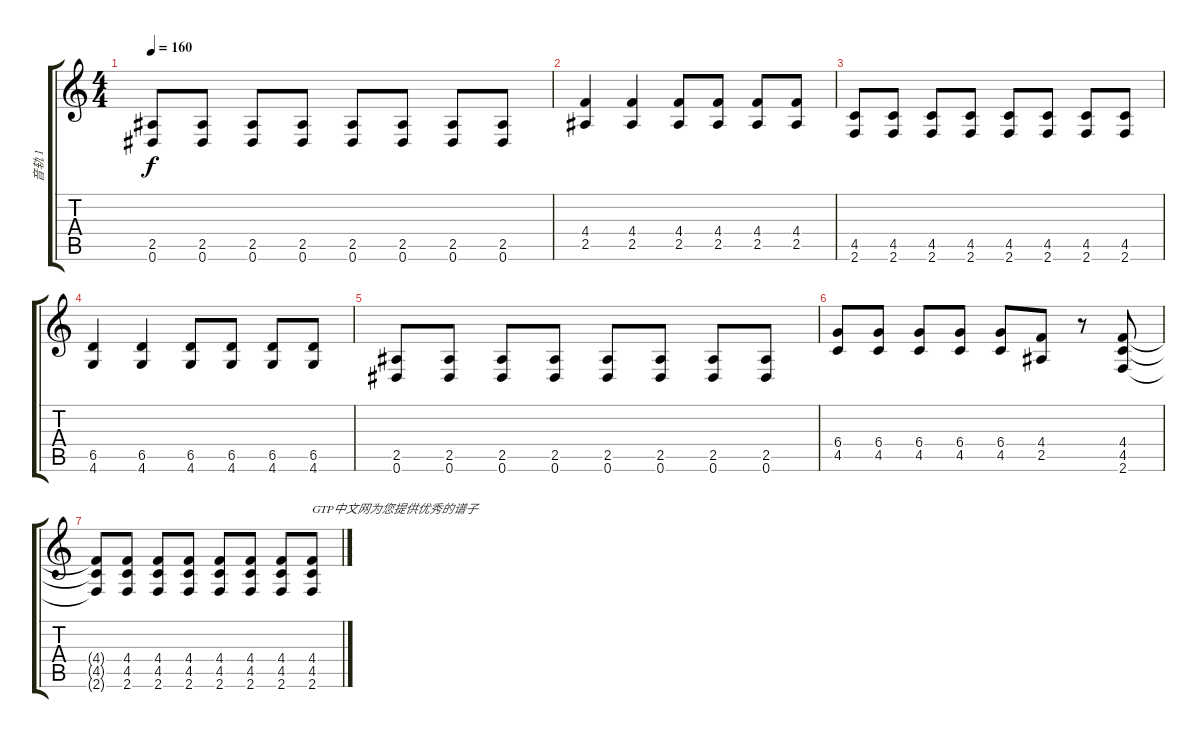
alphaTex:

\track ("音轨 1" "音轨 1") {instrument distortionguitar}
\staff {score tabs}
\tuning (Eb4 Bb3 Gb3 Db3 Ab2 Eb2) {hide}
\ts (4 4)
\tempo 160
\clef g2
\ks c
(2.5 0.6).8{dy f} (2.5 0.6).8 (2.5 0.6).8 (2.5 0.6).8 (2.5 0.6).8 (2.5 0.6).8 (2.5 0.6).8 (2.5 0.6).8 |
(4.4 2.5).4 (4.4 2.5).4 (4.4 2.5).8 (4.4 2.5).8 (4.4 2.5).8 (4.4 2.5).8 |
(4.5 2.6).8 (4.5 2.6).8 (4.5 2.6).8 (4.5 2.6).8 (4.5 2.6).8 (4.5 2.6).8 (4.5 2.6).8 (4.5 2.6).8 |
(6.5 4.6).4 (6.5 4.6).4 (6.5 4.6).8 (6.5 4.6).8 (6.5 4.6).8 (6.5 4.6).8 |
(2.5 0.6).8{txt " "} (2.5 0.6).8 (2.5 0.6).8 (2.5 0.6).8 (2.5 0.6).8 (2.5 0.6).8 (2.5 0.6).8 (2.5 0.6).8 |
(6.4 4.5).8 (6.4 4.5).8 (6.4 4.5).8 (6.4 4.5).8 (6.4 4.5).8 (4.4 2.5).8 r.8 (4.4 4.5 2.6).8 |
(4.4{t} 4.5{t} 2.6{t}).8 (4.4 4.5 2.6).8 (4.4 4.5 2.6).8 (4.4 4.5 2.6).8 (4.4 4.5 2.6).8 (4.4 4.5 2.6).8 (4.4 4.5 2.6).8 (4.4 4.5 2.6).8{txt "GTP中文网为您提供优秀的谱子"}
